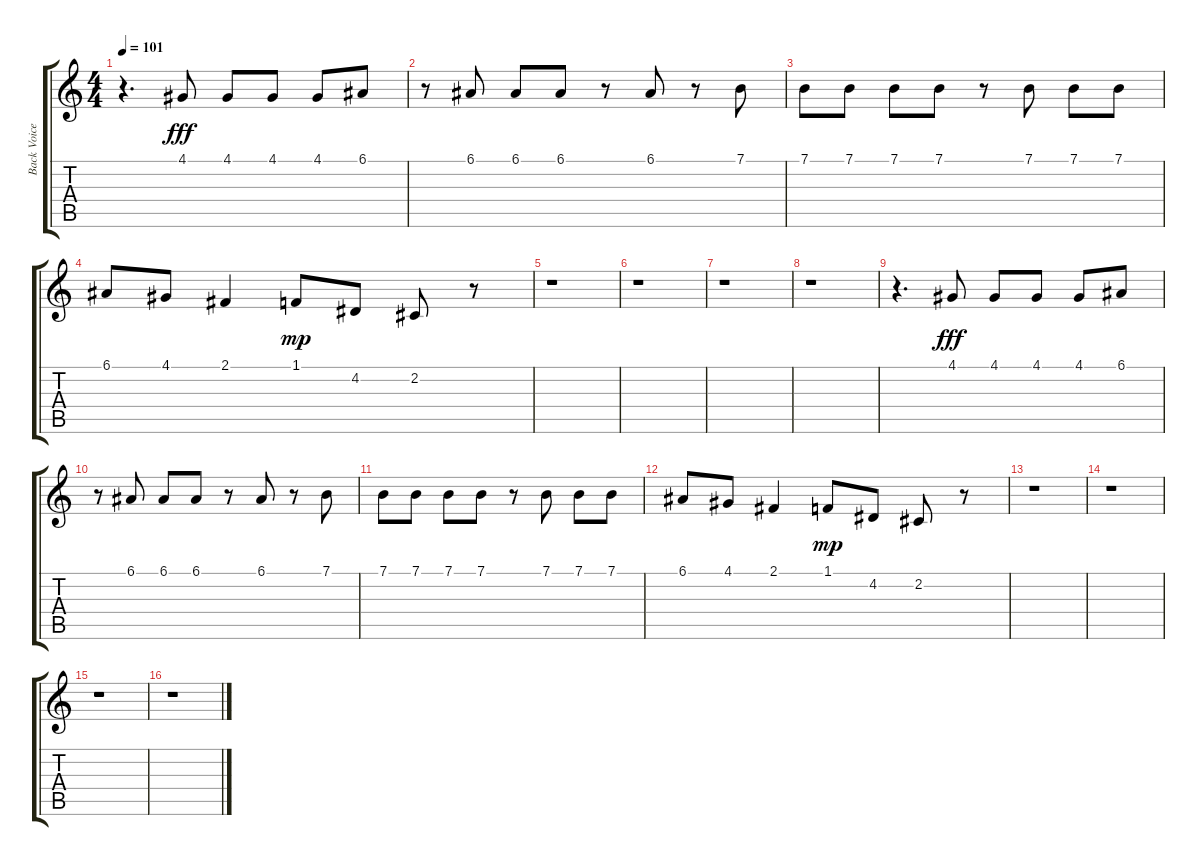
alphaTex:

\track ("Back Voice" "Back Voice") {instrument brightacousticpiano}
\staff {score tabs}
\tuning (E4 B3 G3 D3 A2 E2) {hide}
\ts (4 4)
\tempo 101
\clef g2
\ks c
r.4{d dy mp} 4.1.8{dy fff volume 10} 4.1.8 4.1.8 4.1.8 6.1.8 |
r.8 6.1.8 6.1.8 6.1.8 r.8 6.1.8 r.8 7.1.8 |
7.1.8 7.1.8 7.1.8 7.1.8 r.8 7.1.8 7.1.8 7.1.8 |
6.1.8 4.1.8 2.1.4 1.1.8{dy mp} 4.2.8 2.2.8 r.8 |
r.1 |
r.1 |
r.1 |
r.1 |
r.4{d} 4.1.8{dy fff volume 10} 4.1.8{volume 9} 4.1.8 4.1.8 6.1.8 |
r.8 6.1.8{volume 8} 6.1.8 6.1.8{volume 8} r.8 6.1.8 r.8 7.1.8{volume 8} |
7.1.8 7.1.8 7.1.8{volume 7} 7.1.8 r.8 7.1.8 7.1.8{volume 6} 7.1.8 |
6.1.8 4.1.8 2.1.4{volume 6} 1.1.8{dy mp} 4.2.8{volume 6} 2.2.8 r.8 |
r.1 |
r.1 |
r.1 |
r.1
